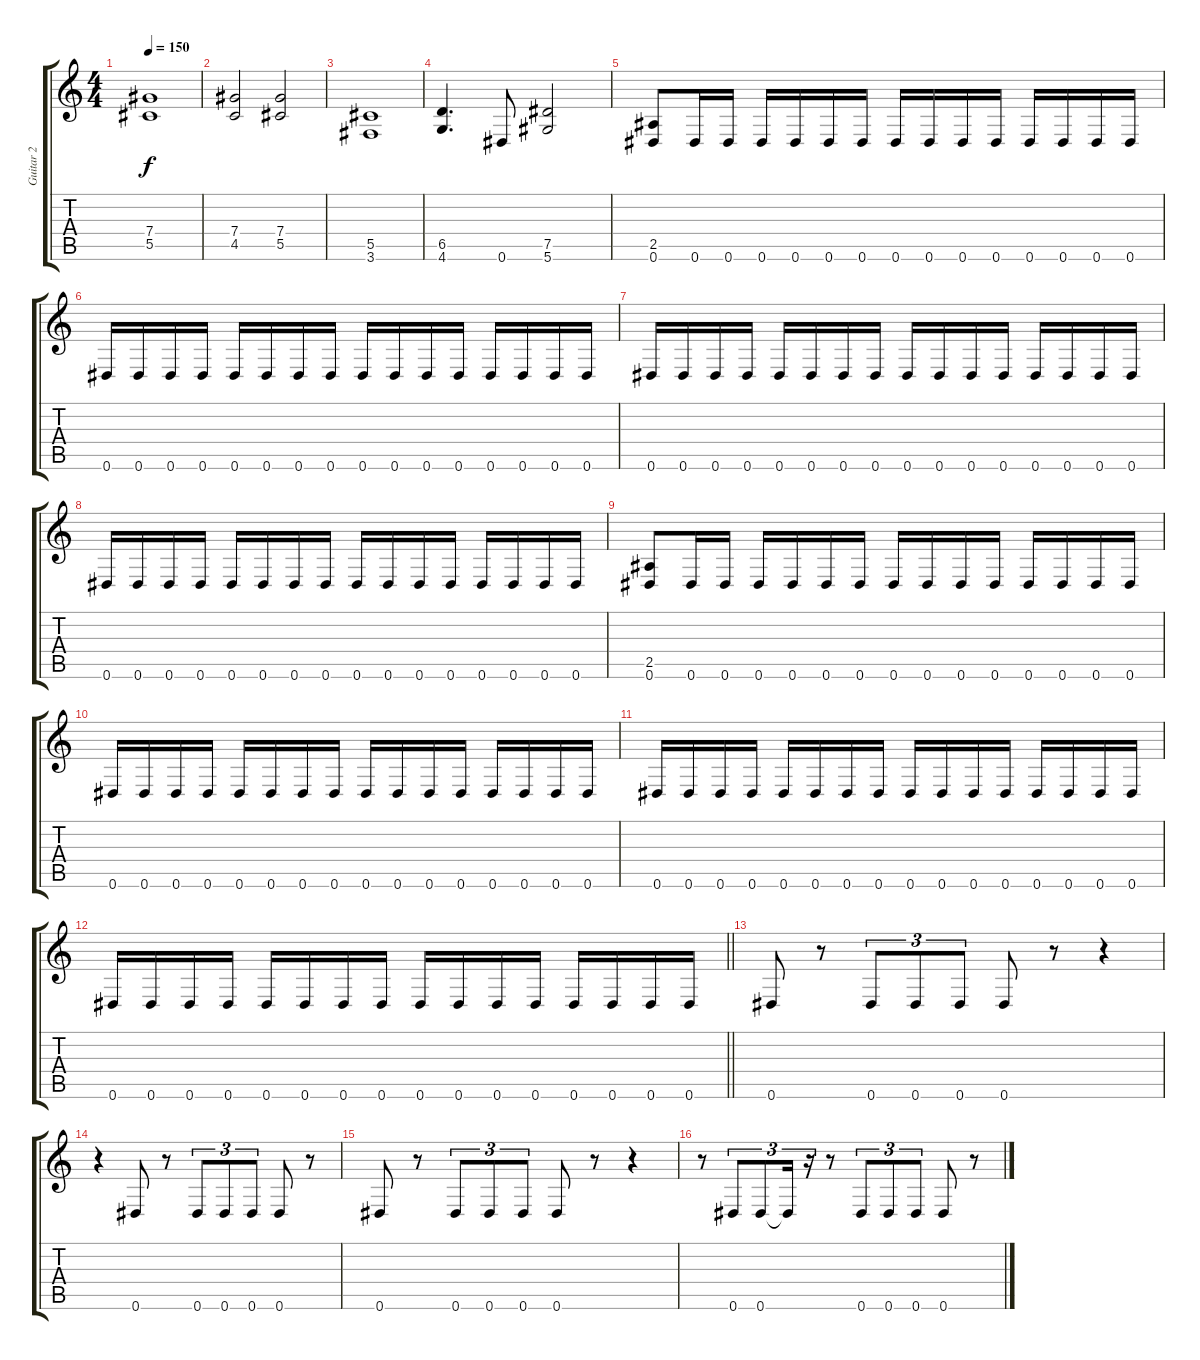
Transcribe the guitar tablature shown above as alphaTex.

\track ("Guitar 2" "Guitar 2") {instrument distortionguitar}
\staff {score tabs}
\tuning (Eb4 Bb3 Gb3 Db3 Ab2 Eb2) {hide}
\ts (4 4)
\tempo 150
\clef g2
\ks c
(7.4 5.5).1{dy f} |
(7.4 4.5).2 (7.4 5.5).2 |
(5.5 3.6).1 |
(6.5 4.6).4{d} 0.6.8 (7.5 5.6).2 |
(2.5 0.6).8 0.6.16 0.6.16 0.6.16 0.6.16 0.6.16 0.6.16 0.6.16 0.6.16 0.6.16 0.6.16 0.6.16 0.6.16 0.6.16 0.6.16 |
0.6.16 0.6.16 0.6.16 0.6.16 0.6.16 0.6.16 0.6.16 0.6.16 0.6.16 0.6.16 0.6.16 0.6.16 0.6.16 0.6.16 0.6.16 0.6.16 |
0.6.16 0.6.16 0.6.16 0.6.16 0.6.16 0.6.16 0.6.16 0.6.16 0.6.16 0.6.16 0.6.16 0.6.16 0.6.16 0.6.16 0.6.16 0.6.16 |
0.6.16 0.6.16 0.6.16 0.6.16 0.6.16 0.6.16 0.6.16 0.6.16 0.6.16 0.6.16 0.6.16 0.6.16 0.6.16 0.6.16 0.6.16 0.6.16 |
(2.5 0.6).8 0.6.16 0.6.16 0.6.16 0.6.16 0.6.16 0.6.16 0.6.16 0.6.16 0.6.16 0.6.16 0.6.16 0.6.16 0.6.16 0.6.16 |
0.6.16 0.6.16 0.6.16 0.6.16 0.6.16 0.6.16 0.6.16 0.6.16 0.6.16 0.6.16 0.6.16 0.6.16 0.6.16 0.6.16 0.6.16 0.6.16 |
0.6.16 0.6.16 0.6.16 0.6.16 0.6.16 0.6.16 0.6.16 0.6.16 0.6.16 0.6.16 0.6.16 0.6.16 0.6.16 0.6.16 0.6.16 0.6.16 |
\barLineRight lightlight
0.6.16 0.6.16 0.6.16 0.6.16 0.6.16 0.6.16 0.6.16 0.6.16 0.6.16 0.6.16 0.6.16 0.6.16 0.6.16 0.6.16 0.6.16 0.6.16 |
\section ("" "")
0.6.8 r.8 0.6.8{tu (3 2)} 0.6.8{tu (3 2)} 0.6.8{tu (3 2)} 0.6.8 r.8 r.4 |
r.4 0.6.8 r.8 0.6.8{tu (3 2)} 0.6.8{tu (3 2)} 0.6.8{tu (3 2)} 0.6.8 r.8 |
0.6.8 r.8 0.6.8{tu (3 2)} 0.6.8{tu (3 2)} 0.6.8{tu (3 2)} 0.6.8 r.8 r.4 |
r.8 0.6.8{tu (3 2)} 0.6.8{tu (3 2)} 0.6{t}.16{tu (3 2)} r.16{tu (3 2)} r.8 0.6.8{tu (3 2)} 0.6.8{tu (3 2)} 0.6.8{tu (3 2)} 0.6.8 r.8
